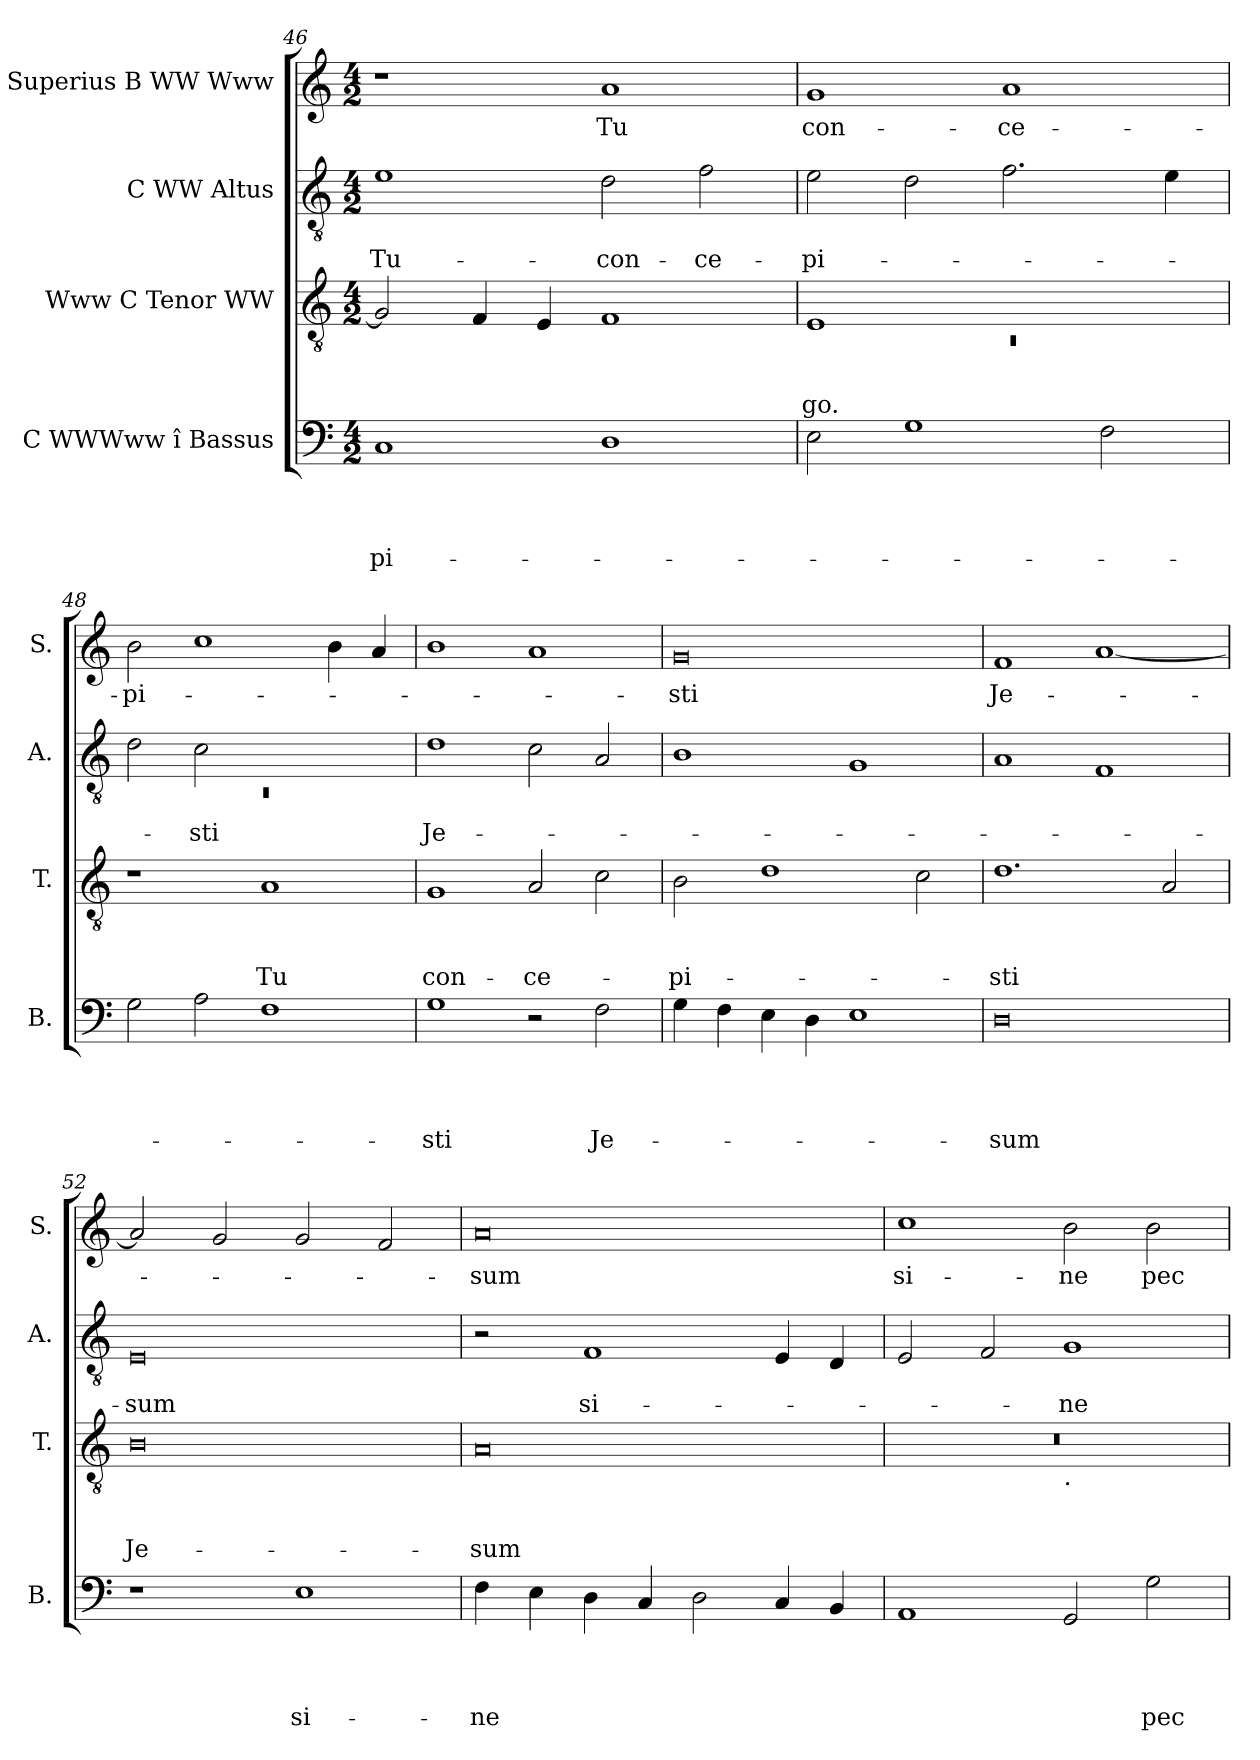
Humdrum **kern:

**kern	**text	**text	**text	**text	**kern	**text	**text	**text	**kern	**text	**text	**kern	**text
*part4	*part4	*part4	*part4	*part4	*part3	*part3	*part3	*part3	*part2	*part2	*part2	*part1	*part1
*staff4	*staff4	*staff4	*staff4	*staff4	*staff3	*staff3	*staff3	*staff3	*staff2	*staff2	*staff2	*staff1	*staff1
*I"C WWWww î Bassus	*	*	*	*	*I"Www C Tenor WW	*	*	*	*I"C WW Altus	*	*	*I"C Superius B WW Www	*
*I'B.	*	*	*	*	*I'T.	*	*	*	*I'A.	*	*	*I'S.	*
*clefF4	*	*	*	*	*clefGv2	*	*	*	*clefGv2	*	*	*clefG2	*
*k[]	*	*	*	*	*k[]	*	*	*	*k[]	*	*	*k[]	*
*C:	*	*	*	*	*C:	*	*	*	*C:	*	*	*C:	*
*M4/2	*	*	*	*	*M4/2	*	*	*	*M4/2	*	*	*M4/2	*
=46	=46	=46	=46	=46	=46	=46	=46	=46	=46	=46	=46	=46	=46
!	!	!	!	!LO:LY:b	!	!	!	!	!	!	!LO:LY:b	!	!
1C	.	.	.	-pi-	2G/]	.	.	.	1e	.	Tu-	1r	.
.	.	.	.	.	4F/	.	.	.	.	.	.	.	.
.	.	.	.	.	4E/	.	.	.	.	.	.	.	.
!	!	!	!	!	!	!	!	!	!	!	!LO:LY:b	!	!LO:LY:b
1D	.	.	.	.	1F	.	.	.	2d\	.	-con-	1a	Tu
!	!	!	!	!	!	!	!	!	!	!	!LO:LY:b	!	!
.	.	.	.	.	.	.	.	.	2f\	.	-ce-	.	.
=47	=47	=47	=47	=47	=47	=47	=47	=47	=47	=47	=47	=47	=47
*	*	*	*	*	*^	*	*	*	*	*	*	*	*
!	!	!	!	!	!	!LO:N:vis=1	!	!	!LO:LY:b	!	!	!LO:LY:b	!	!LO:LY:b
2E\	.	.	.	.	1E	0rC	.	.	-go.	2e\	.	-pi-	1g	con-
1G	.	.	.	.	.	.	.	.	.	2d\	.	.	.	.
!	!	!	!	!	!	!	!	!	!	!	!	!	!	!LO:LY:b
.	.	.	.	.	1ryy	.	.	.	.	2.f\	.	.	1a	-ce-
2F\	.	.	.	.	.	.	.	.	.	.	.	.	.	.
.	.	.	.	.	.	.	.	.	.	4e\	.	.	.	.
*	*	*	*	*	*v	*v	*	*	*	*	*	*	*	*
=48	=48	=48	=48	=48	=48	=48	=48	=48	=48	=48	=48	=48	=48
*	*	*	*	*	*	*	*	*	*^	*	*	*	*
!	!	!	!	!	!	!	!	!	!	!LO:N:vis=1	!	!	!	!LO:LY:b
2G\	.	.	.	.	1r	.	.	.	2d\	0rC	.	.	2b\	-pi-
!	!	!	!	!	!	!	!	!	!	!	!	!LO:LY:b	!	!
2A\	.	.	.	.	.	.	.	.	2c\	.	.	-sti	1cc	.
!	!	!	!	!	!	!	!	!LO:LY:b	!	!	!	!	!	!
1F	.	.	.	.	1A	.	.	Tu	1ryy	.	.	.	.	.
.	.	.	.	.	.	.	.	.	.	.	.	.	4b\	.
.	.	.	.	.	.	.	.	.	.	.	.	.	4a/	.
*	*	*	*	*	*	*	*	*	*v	*v	*	*	*	*
!!LO:PB:g=z
=49	=49	=49	=49	=49	=49	=49	=49	=49	=49	=49	=49	=49	=49
!	!	!	!	!LO:LY:b	!	!	!	!LO:LY:b	!	!	!LO:LY:b	!	!
1G	.	.	.	-sti	1G	.	.	con-	1d	.	Je-	1b	.
!	!	!	!	!	!	!	!	!LO:LY:b	!	!	!	!	!
2r	.	.	.	.	2A/	.	.	-ce-	2c\	.	.	1a	.
!	!	!	!	!LO:LY:b	!	!	!	!	!	!	!	!	!
2F\	.	.	.	Je-	2c\	.	.	.	2A/	.	.	.	.
=50	=50	=50	=50	=50	=50	=50	=50	=50	=50	=50	=50	=50	=50
!	!	!	!	!	!	!	!	!LO:LY:b	!	!	!	!	!LO:LY:b
4G\	.	.	.	.	2B\	.	.	-pi-	1B	.	.	0g	-sti
4F\	.	.	.	.	.	.	.	.	.	.	.	.	.
4E\	.	.	.	.	1d	.	.	.	.	.	.	.	.
4D\	.	.	.	.	.	.	.	.	.	.	.	.	.
1E	.	.	.	.	.	.	.	.	1G	.	.	.	.
.	.	.	.	.	2c\	.	.	.	.	.	.	.	.
=51	=51	=51	=51	=51	=51	=51	=51	=51	=51	=51	=51	=51	=51
!	!	!	!	!LO:LY:b	!	!	!	!LO:LY:b	!	!	!	!	!LO:LY:b
0D	.	.	.	-sum	1.d	.	.	-sti	1A	.	.	1f	Je-
.	.	.	.	.	.	.	.	.	1F	.	.	[<1a	.
.	.	.	.	.	2A/	.	.	.	.	.	.	.	.
=52	=52	=52	=52	=52	=52	=52	=52	=52	=52	=52	=52	=52	=52
!	!	!	!	!	!	!	!	!LO:LY:b:rj	!	!	!LO:LY:b	!	!
1r	.	.	.	.	0B	.	.	Je-	0E	.	-sum	2a/]	.
.	.	.	.	.	.	.	.	.	.	.	.	2g/	.
!	!	!	!	!LO:LY:b	!	!	!	!	!	!	!	!	!
1E	.	.	.	si-	.	.	.	.	.	.	.	2g/	.
.	.	.	.	.	.	.	.	.	.	.	.	2f/	.
=53	=53	=53	=53	=53	=53	=53	=53	=53	=53	=53	=53	=53	=53
!	!	!	!	!LO:LY:b	!	!	!	!LO:LY:b	!	!	!	!	!LO:LY:b
4F\	.	.	.	-ne	0A	.	.	-sum	2r	.	.	0a	-sum
4E\	.	.	.	.	.	.	.	.	.	.	.	.	.
!	!	!	!	!	!	!	!	!	!	!	!LO:LY:b	!	!
4D\	.	.	.	.	.	.	.	.	1F	.	si-	.	.
4C/	.	.	.	.	.	.	.	.	.	.	.	.	.
2D\	.	.	.	.	.	.	.	.	.	.	.	.	.
4C/	.	.	.	.	.	.	.	.	4E/	.	.	.	.
4BB/	.	.	.	.	.	.	.	.	4D/	.	.	.	.
!!LO:LB:g=z
=54	=54	=54	=54	=54	=54	=54	=54	=54	=54	=54	=54	=54	=54
!	!	!	!	!	!	!	!	!	!	!	!	!	!LO:LY:b
*	*	*	*	*	*^	*	*	*	*	*	*	*	*
1AA	.	.	.	.	0r	1ryy	.	.	.	2E/	.	.	1cc	si-
.	.	.	.	.	.	.	.	.	.	2F/	.	.	.	.
!	!	!	!	!	!	!LO:TX:b:t=.	!	!	!	!	!	!	!	!
!	!	!	!	!	!	!	!	!	!	!	!	!LO:LY:b	!	!LO:LY:b
2GG/	.	.	.	.	.	1ryy	.	.	.	1G	.	-ne	2b\	-ne
!	!	!	!	!LO:LY:b	!	!	!	!	!	!	!	!	!	!LO:LY:b
2G\	.	.	.	pec-	.	.	.	.	.	.	.	.	2b\	pec-
*	*	*	*	*	*v	*v	*	*	*	*	*	*	*	*
=	=	=	=	=	=	=	=	=	=	=	=	=	=
*-	*-	*-	*-	*-	*-	*-	*-	*-	*-	*-	*-	*-	*-
